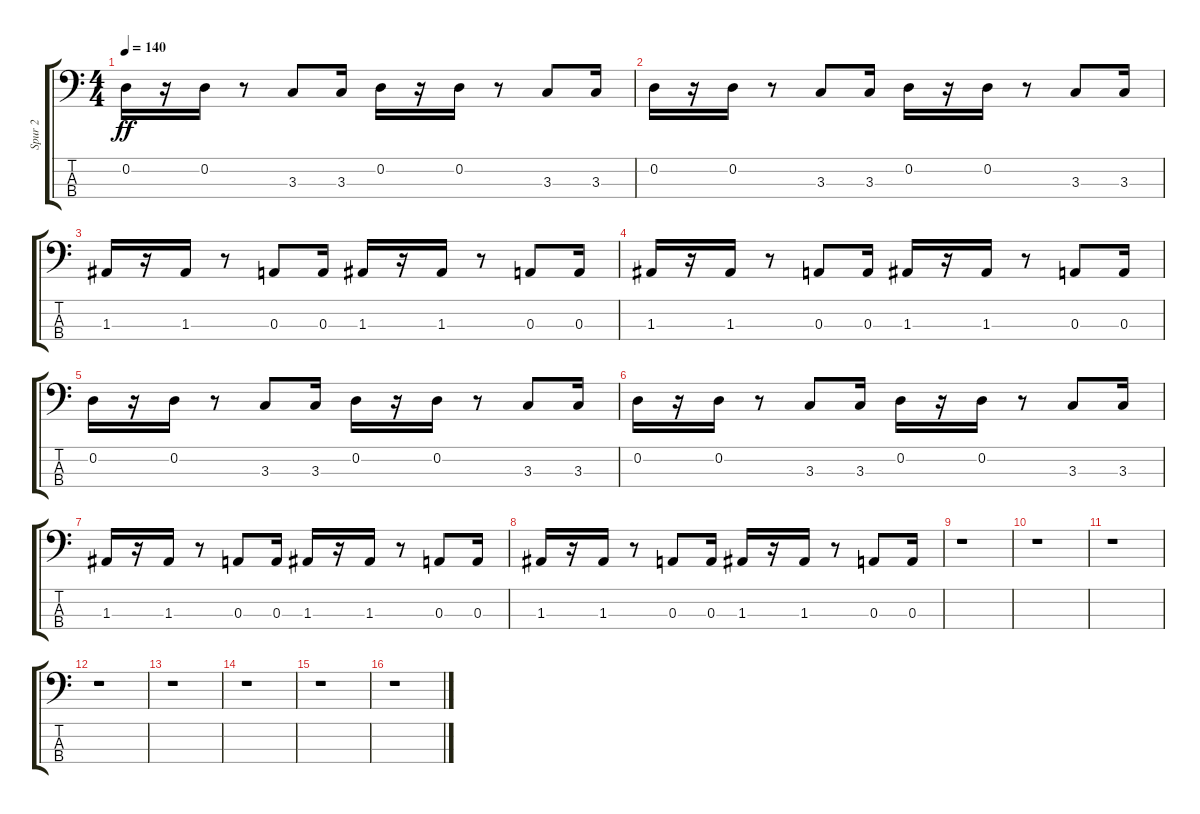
\track ("Spur 2" "Spur 2") {instrument fretlessbass}
\staff {score tabs}
\tuning (G2 D2 A1 E1) {hide}
\ts (4 4)
\tempo 140
\clef f4
\ks c
0.2.16{dy ff} r.16 0.2.16 r.8 3.3.8 3.3.16 0.2.16 r.16 0.2.16 r.8 3.3.8 3.3.16 |
0.2.16 r.16 0.2.16 r.8 3.3.8 3.3.16 0.2.16 r.16 0.2.16 r.8 3.3.8 3.3.16 |
1.3.16 r.16 1.3.16 r.8 0.3.8 0.3.16 1.3.16 r.16 1.3.16 r.8 0.3.8 0.3.16 |
1.3.16 r.16 1.3.16 r.8 0.3.8 0.3.16 1.3.16 r.16 1.3.16 r.8 0.3.8 0.3.16 |
0.2.16 r.16 0.2.16 r.8 3.3.8 3.3.16 0.2.16 r.16 0.2.16 r.8 3.3.8 3.3.16 |
0.2.16 r.16 0.2.16 r.8 3.3.8 3.3.16 0.2.16 r.16 0.2.16 r.8 3.3.8 3.3.16 |
1.3.16 r.16 1.3.16 r.8 0.3.8 0.3.16 1.3.16 r.16 1.3.16 r.8 0.3.8 0.3.16 |
1.3.16 r.16 1.3.16 r.8 0.3.8 0.3.16 1.3.16 r.16 1.3.16 r.8 0.3.8 0.3.16 |
r.1 |
r.1 |
r.1 |
r.1 |
r.1 |
r.1 |
r.1 |
r.1
